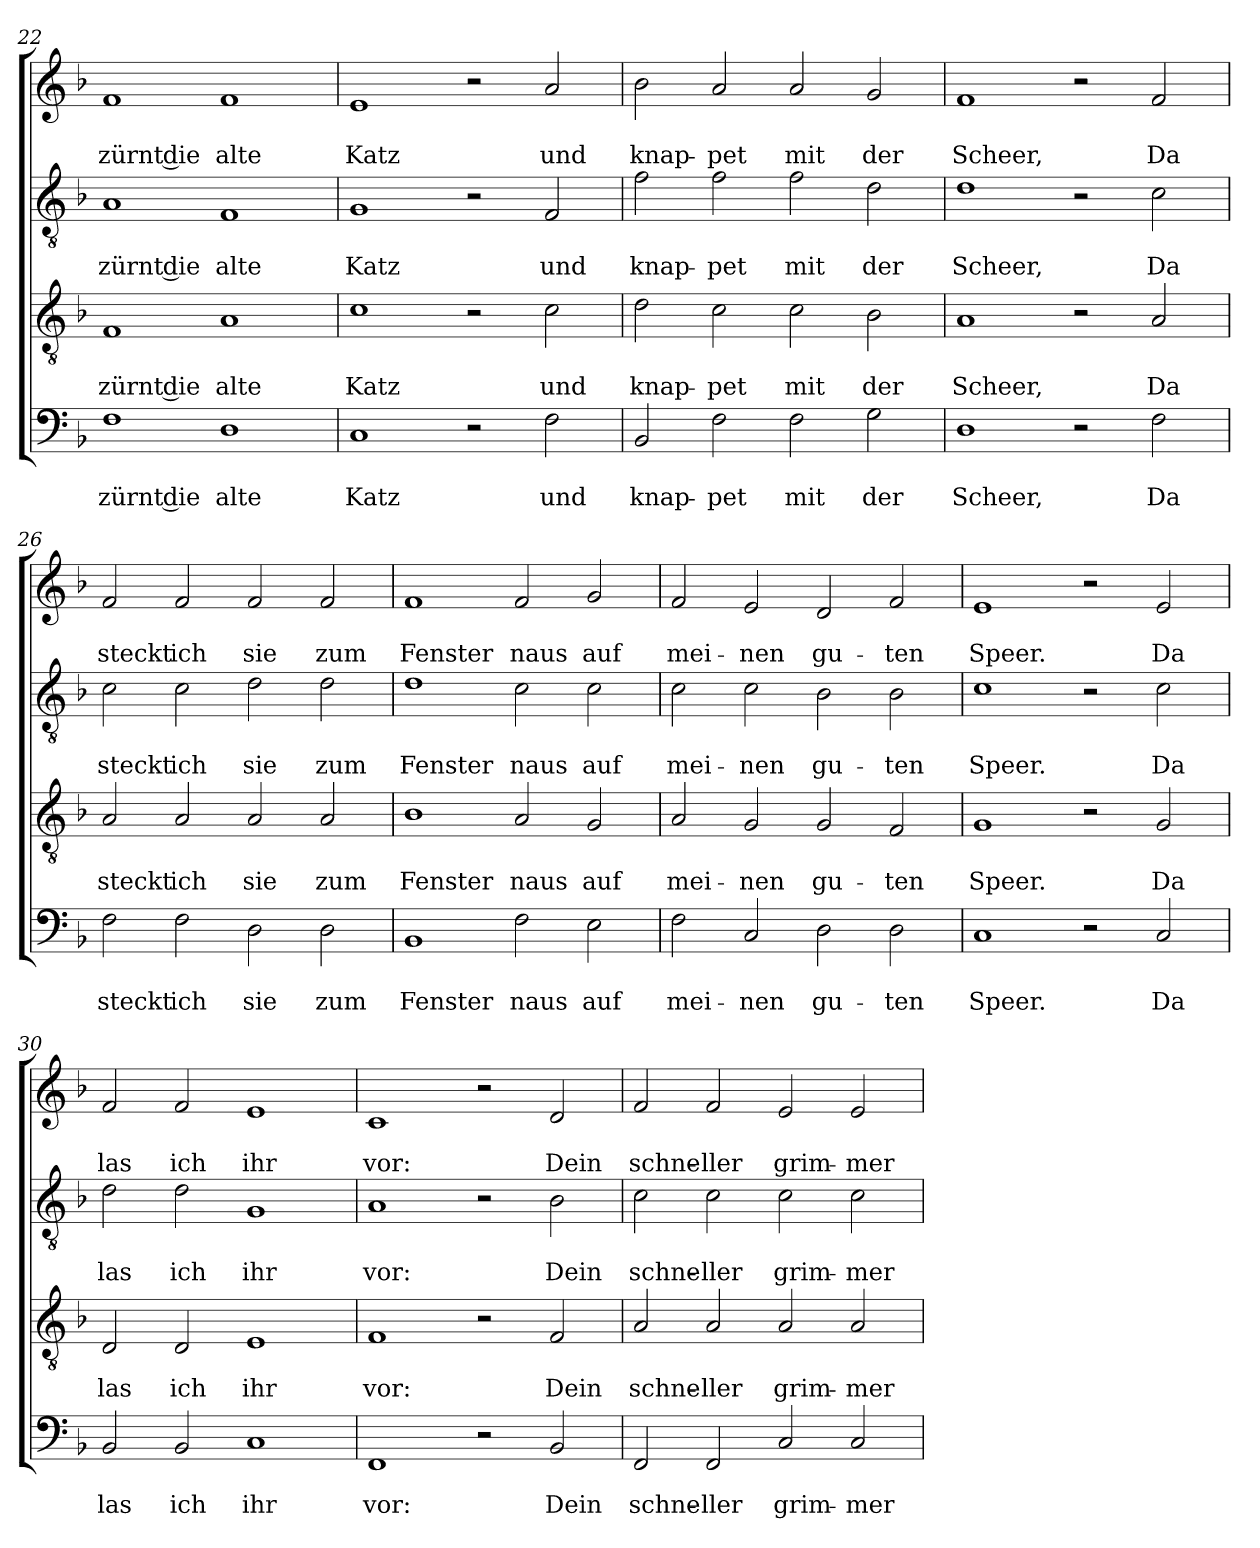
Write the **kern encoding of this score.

**kern	**text	**text	**kern	**text	**text	**kern	**text	**text	**kern	**text	**text
*part4	*part4	*part4	*part3	*part3	*part3	*part2	*part2	*part2	*part1	*part1	*part1
*staff4	*staff4	*staff4	*staff3	*staff3	*staff3	*staff2	*staff2	*staff2	*staff1	*staff1	*staff1
*clefF4	*	*	*clefGv2	*	*	*clefGv2	*	*	*clefG2	*	*
*k[b-]	*	*	*k[b-]	*	*	*k[b-]	*	*	*k[b-]	*	*
*F:	*	*	*F:	*	*	*F:	*	*	*F:	*	*
=22	=22	=22	=22	=22	=22	=22	=22	=22	=22	=22	=22
!	!	!LO:LY:b	!	!	!LO:LY:b	!	!	!LO:LY:b	!	!	!LO:LY:b
1F	.	zürnt die	1F	.	zürnt die	1A	.	zürnt die	1f	.	zürnt die
!	!	!LO:LY:b	!	!	!LO:LY:b	!	!	!LO:LY:b	!	!	!LO:LY:b
1D	.	alte	1A	.	alte	1F	.	alte	1f	.	alte
=23	=23	=23	=23	=23	=23	=23	=23	=23	=23	=23	=23
!	!	!LO:LY:b	!	!	!LO:LY:b	!	!	!LO:LY:b	!	!	!LO:LY:b
1C	.	Katz	1c	.	Katz	1G	.	Katz	1e	.	Katz
2r	.	.	2r	.	.	2r	.	.	2r	.	.
!	!	!LO:LY:b	!	!	!LO:LY:b	!	!	!LO:LY:b	!	!	!LO:LY:b
2F\	.	und	2c\	.	und	2F/	.	und	2a/	.	und
=24	=24	=24	=24	=24	=24	=24	=24	=24	=24	=24	=24
!	!	!LO:LY:b	!	!	!LO:LY:b	!	!	!LO:LY:b	!	!	!LO:LY:b
2BB-/	.	knap-	2d\	.	knap-	2f\	.	knap-	2b-\	.	knap-
!	!	!LO:LY:b	!	!	!LO:LY:b	!	!	!LO:LY:b	!	!	!LO:LY:b
2F\	.	-pet	2c\	.	-pet	2f\	.	-pet	2a/	.	-pet
!	!	!LO:LY:b	!	!	!LO:LY:b	!	!	!LO:LY:b	!	!	!LO:LY:b
2F\	.	mit	2c\	.	mit	2f\	.	mit	2a/	.	mit
!	!	!LO:LY:b	!	!	!LO:LY:b	!	!	!LO:LY:b	!	!	!LO:LY:b
2G\	.	der	2B-\	.	der	2d\	.	der	2g/	.	der
=25	=25	=25	=25	=25	=25	=25	=25	=25	=25	=25	=25
!	!	!LO:LY:b	!	!	!LO:LY:b	!	!	!LO:LY:b	!	!	!LO:LY:b
1D	.	Scheer,	1A	.	Scheer,	1d	.	Scheer,	1f	.	Scheer,
2r	.	.	2r	.	.	2r	.	.	2r	.	.
!	!	!LO:LY:b	!	!	!LO:LY:b	!	!	!LO:LY:b	!	!	!LO:LY:b
2F\	.	Da	2A/	.	Da	2c\	.	Da	2f/	.	Da
=26	=26	=26	=26	=26	=26	=26	=26	=26	=26	=26	=26
!	!	!LO:LY:b	!	!	!LO:LY:b	!	!	!LO:LY:b	!	!	!LO:LY:b
2F\	.	steckt	2A/	.	steckt	2c\	.	steckt	2f/	.	steckt
!	!	!LO:LY:b	!	!	!LO:LY:b	!	!	!LO:LY:b	!	!	!LO:LY:b
2F\	.	ich	2A/	.	ich	2c\	.	ich	2f/	.	ich
!	!	!LO:LY:b	!	!	!LO:LY:b	!	!	!LO:LY:b	!	!	!LO:LY:b
2D\	.	sie	2A/	.	sie	2d\	.	sie	2f/	.	sie
!	!	!LO:LY:b	!	!	!LO:LY:b	!	!	!LO:LY:b	!	!	!LO:LY:b
2D\	.	zum	2A/	.	zum	2d\	.	zum	2f/	.	zum
=27	=27	=27	=27	=27	=27	=27	=27	=27	=27	=27	=27
!	!	!LO:LY:b	!	!	!LO:LY:b	!	!	!LO:LY:b	!	!	!LO:LY:b
1BB-	.	Fenster	1B-	.	Fenster	1d	.	Fenster	1f	.	Fenster
!	!	!LO:LY:b	!	!	!LO:LY:b	!	!	!LO:LY:b	!	!	!LO:LY:b
2F\	.	naus	2A/	.	naus	2c\	.	naus	2f/	.	naus
!	!	!LO:LY:b	!	!	!LO:LY:b	!	!	!LO:LY:b	!	!	!LO:LY:b
2E\	.	auf	2G/	.	auf	2c\	.	auf	2g/	.	auf
!!LO:LB:g=z
=28	=28	=28	=28	=28	=28	=28	=28	=28	=28	=28	=28
!	!	!LO:LY:b	!	!	!LO:LY:b	!	!	!LO:LY:b	!	!	!LO:LY:b
2F\	.	mei-	2A/	.	mei-	2c\	.	mei-	2f/	.	mei-
!	!	!LO:LY:b	!	!	!LO:LY:b	!	!	!LO:LY:b	!	!	!LO:LY:b
2C/	.	-nen	2G/	.	-nen	2c\	.	-nen	2e/	.	-nen
!	!	!LO:LY:b	!	!	!LO:LY:b	!	!	!LO:LY:b	!	!	!LO:LY:b
2D\	.	gu-	2G/	.	gu-	2B-\	.	gu-	2d/	.	gu-
!	!	!LO:LY:b	!	!	!LO:LY:b	!	!	!LO:LY:b	!	!	!LO:LY:b
2D\	.	-ten	2F/	.	-ten	2B-\	.	-ten	2f/	.	-ten
=29	=29	=29	=29	=29	=29	=29	=29	=29	=29	=29	=29
!	!	!LO:LY:b	!	!	!LO:LY:b	!	!	!LO:LY:b	!	!	!LO:LY:b
1C	.	Speer.	1G	.	Speer.	1c	.	Speer.	1e	.	Speer.
2r	.	.	2r	.	.	2r	.	.	2r	.	.
!	!	!LO:LY:b	!	!	!LO:LY:b	!	!	!LO:LY:b	!	!	!LO:LY:b
2C/	.	Da	2G/	.	Da	2c\	.	Da	2e/	.	Da
=30	=30	=30	=30	=30	=30	=30	=30	=30	=30	=30	=30
!	!	!LO:LY:b	!	!	!LO:LY:b	!	!	!LO:LY:b	!	!	!LO:LY:b
2BB-/	.	las	2D/	.	las	2d\	.	las	2f/	.	las
!	!	!LO:LY:b	!	!	!LO:LY:b	!	!	!LO:LY:b	!	!	!LO:LY:b
2BB-/	.	ich	2D/	.	ich	2d\	.	ich	2f/	.	ich
!	!	!LO:LY:b	!	!	!LO:LY:b	!	!	!LO:LY:b	!	!	!LO:LY:b
1C	.	ihr	1E	.	ihr	1G	.	ihr	1e	.	ihr
=31	=31	=31	=31	=31	=31	=31	=31	=31	=31	=31	=31
!	!	!LO:LY:b	!	!	!LO:LY:b	!	!	!LO:LY:b	!	!	!LO:LY:b
1FF	.	vor:	1F	.	vor:	1A	.	vor:	1c	.	vor:
2r	.	.	2r	.	.	2r	.	.	2r	.	.
!	!	!LO:LY:b	!	!	!LO:LY:b	!	!	!LO:LY:b	!	!	!LO:LY:b
2BB-/	.	Dein	2F/	.	Dein	2B-\	.	Dein	2d/	.	Dein
=32	=32	=32	=32	=32	=32	=32	=32	=32	=32	=32	=32
!	!	!LO:LY:b	!	!	!LO:LY:b	!	!	!LO:LY:b	!	!	!LO:LY:b
2FF/	.	schne-	2A/	.	schne-	2c\	.	schne-	2f/	.	schne-
!	!	!LO:LY:b	!	!	!LO:LY:b	!	!	!LO:LY:b	!	!	!LO:LY:b
2FF/	.	-ller	2A/	.	-ller	2c\	.	-ller	2f/	.	-ller
!	!	!LO:LY:b	!	!	!LO:LY:b	!	!	!LO:LY:b	!	!	!LO:LY:b
2C/	.	grim-	2A/	.	grim-	2c\	.	grim-	2e/	.	grim-
!	!	!LO:LY:b	!	!	!LO:LY:b	!	!	!LO:LY:b	!	!	!LO:LY:b
2C/	.	-mer	2A/	.	-mer	2c\	.	-mer	2e/	.	-mer
=	=	=	=	=	=	=	=	=	=	=	=
*-	*-	*-	*-	*-	*-	*-	*-	*-	*-	*-	*-
